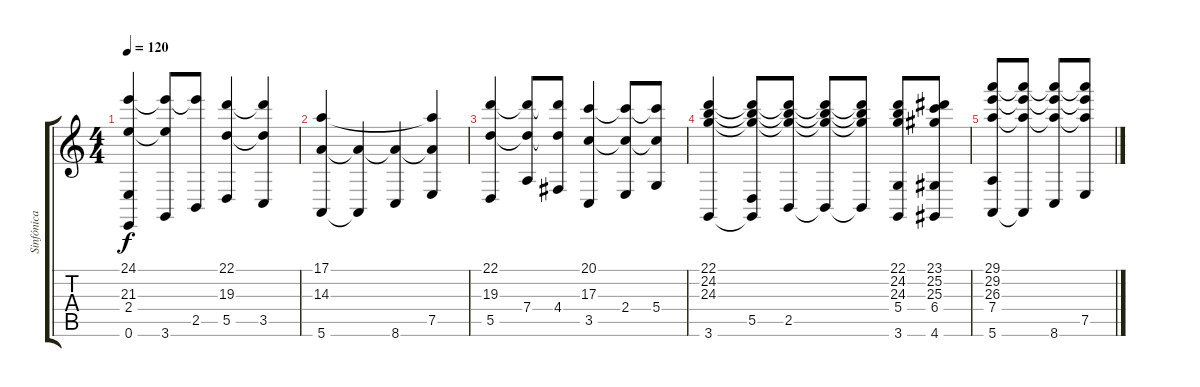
\track ("Sinfónica" "Sinfónica") {instrument stringensemble1}
\staff {score tabs}
\tuning (E4 B3 G3 D3 A2 E2) {hide}
\ts (4 4)
\tempo 120
\clef g2
\ks c
(24.1 21.3 2.4 0.6).4{dy f} (24.1{t} 21.3{t} 3.6).8 (24.1{t} 2.5).8 (22.1 19.3 5.5).4 (22.1{t} 19.3{t} 3.5).4 |
(17.1 14.3 5.6).4 (14.3{t} 5.6{t}).4 (14.3{t} 8.6).4 (17.1{t} 14.3{t} 7.5).4 |
(22.1 19.3 5.5).4 (22.1{t} 19.3{t} 7.4).8 (22.1{t} 19.3{t} 4.4).8 (20.1 17.3 3.5).4 (20.1{t} 17.3{t} 2.4).8 (20.1{t} 17.3{t} 5.4).8 |
(22.1 24.2 24.3 3.6).4 (22.1{t} 24.2{t} 24.3{t} 5.5 3.6{t}).8 (22.1{t} 24.2{t} 24.3{t} 2.5).8 (22.1{t} 24.2{t} 24.3{t} 2.5{t}).8 (22.1{t} 24.2{t} 24.3{t} 2.5{t}).8 (22.1 24.2 24.3 5.4 3.6).8 (23.1 25.2 25.3 6.4 4.6).8 |
(29.1 29.2 26.3 7.4 5.6).8 (29.1{t} 29.2{t} 26.3{t} 5.6{t}).8 (29.1{t} 29.2{t} 26.3{t} 8.6).8 (29.1{t} 29.2{t} 26.3{t} 7.5).8
